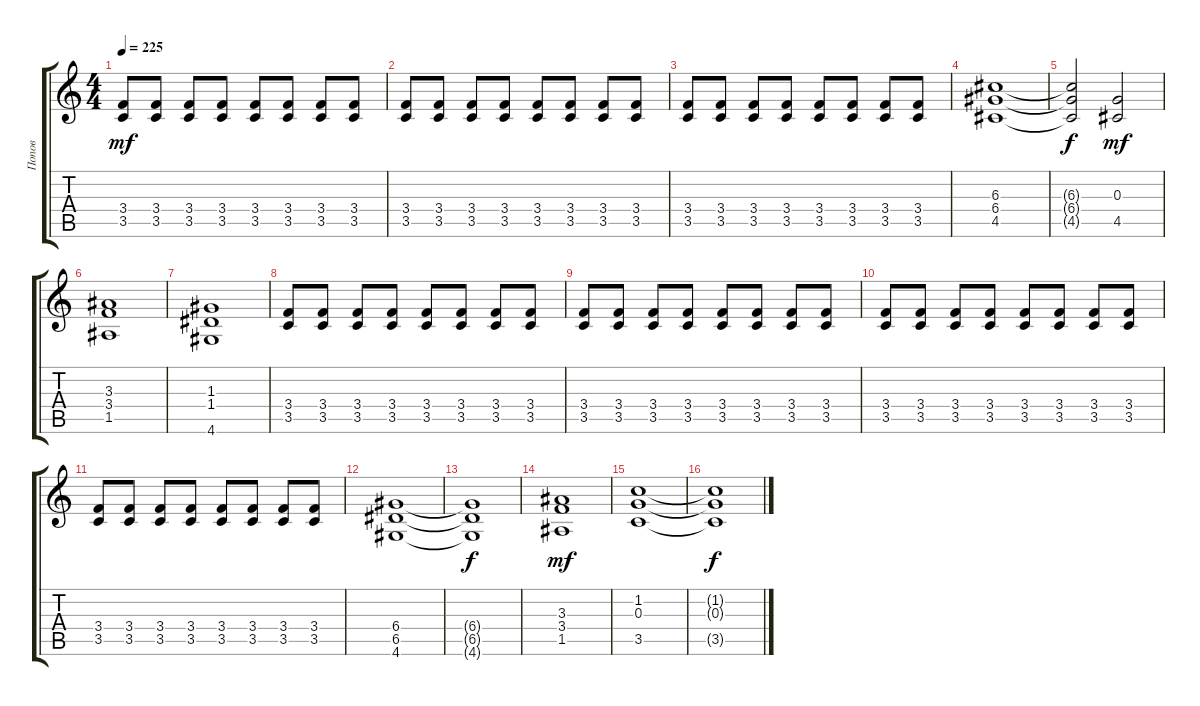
\track ("Попов" "Попов") {instrument distortionguitar}
\staff {score tabs}
\tuning (E4 B3 G3 D3 A2 E2) {hide}
\ts (4 4)
\tempo 225
\clef g2
\ks c
(3.4 3.5).8{dy mf} (3.4 3.5).8 (3.4 3.5).8 (3.4 3.5).8 (3.4 3.5).8 (3.4 3.5).8 (3.4 3.5).8 (3.4 3.5).8 |
(3.4 3.5).8 (3.4 3.5).8 (3.4 3.5).8 (3.4 3.5).8 (3.4 3.5).8 (3.4 3.5).8 (3.4 3.5).8 (3.4 3.5).8 |
(3.4 3.5).8 (3.4 3.5).8 (3.4 3.5).8 (3.4 3.5).8 (3.4 3.5).8 (3.4 3.5).8 (3.4 3.5).8 (3.4 3.5).8 |
(6.3 6.4 4.5).1 |
(6.3{t} 6.4{t} 4.5{t}).2{dy f} (0.3 4.5).2{dy mf} |
(3.3 3.4 1.5).1 |
(1.3 1.4 4.6).1 |
(3.4 3.5).8 (3.4 3.5).8 (3.4 3.5).8 (3.4 3.5).8 (3.4 3.5).8 (3.4 3.5).8 (3.4 3.5).8 (3.4 3.5).8 |
(3.4 3.5).8 (3.4 3.5).8 (3.4 3.5).8 (3.4 3.5).8 (3.4 3.5).8 (3.4 3.5).8 (3.4 3.5).8 (3.4 3.5).8 |
(3.4 3.5).8 (3.4 3.5).8 (3.4 3.5).8 (3.4 3.5).8 (3.4 3.5).8 (3.4 3.5).8 (3.4 3.5).8 (3.4 3.5).8 |
(3.4 3.5).8 (3.4 3.5).8 (3.4 3.5).8 (3.4 3.5).8 (3.4 3.5).8 (3.4 3.5).8 (3.4 3.5).8 (3.4 3.5).8 |
(6.4 6.5 4.6).1 |
(6.4{t} 6.5{t} 4.6{t}).1{dy f} |
(3.3 3.4 1.5).1{dy mf} |
(1.2 0.3 3.5).1 |
(1.2{t} 0.3{t} 3.5{t}).1{dy f}
